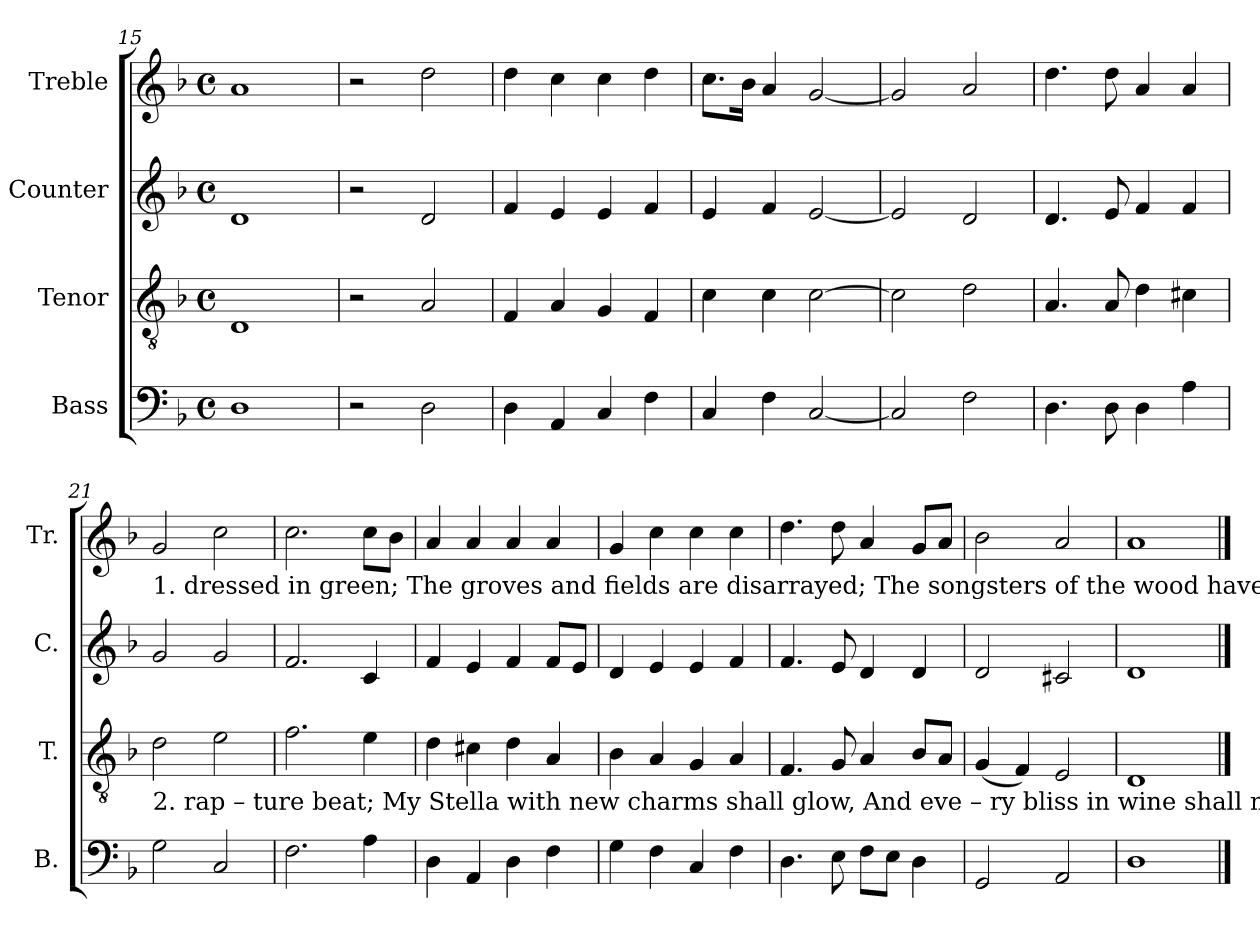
**kern	**kern	**kern	**kern
*part4	*part3	*part2	*part1
*staff4	*staff3	*staff2	*staff1
*I"Bass	*I"Tenor	*I"Counter	*I"Treble
*I'B.	*I'T.	*I'C.	*I'Tr.
*clefF4	*clefGv2	*clefG2	*clefG2
*k[b-]	*k[b-]	*k[b-]	*k[b-]
*M4/4	*M4/4	*M4/4	*M4/4
*met(c)	*met(c)	*met(c)	*met(c)
=15	=15	=15	=15
1D	1D	1d	1a
=16	=16	=16	=16
2r	2r	2r	2r
2D\	2A/	2d/	2dd\
=17	=17	=17	=17
4D\	4F/	4f/	4dd\
4AA/	4A/	4e/	4cc\
4C/	4G/	4e/	4cc\
4F\	4F/	4f/	4dd\
=18	=18	=18	=18
4C/	4c\	4e/	8.cc\L
.	.	.	16b-\Jk
4F\	4c\	4f/	4a/
[2C/	[2c\	[2e/	[2g/
=19	=19	=19	=19
2C/]	2c\]	2e/]	2g/]
2F\	2d\	2d/	2a/
=20	=20	=20	=20
4.D\	4.A/	4.d/	4.dd\
8D\	8A/	8e/	8dd\
4D\	4d\	4f/	4a/
4A\	4c#X\	4f/	4a/
!!LO:LB:g=z
=21	=21	=21	=21
!	!	!	!LO:TX:b:t=1. dressed in green;   The   groves and fields are disarrayed; The songsters of       the       wood     have     fled.
!	!LO:TX:b:t=2. rap – ture    beat;    My Stella with new charms shall glow, And   eve –  ry   bliss    in          wine   shall    meet.	!	!
2G\	2d\	2g/	2g/
2C/	2e\	2g/	2cc\
=22	=22	=22	=22
2.F\	2.f\	2.f/	2.cc\
4A\	4e\	4c/	8cc\L
.	.	.	8b-\J
=23	=23	=23	=23
4D\	4d\	4f/	4a/
4AA/	4c#X\	4e/	4a/
4D\	4d\	4f/	4a/
4F\	4A/	8f/L	4a/
.	.	8e/J	.
=24	=24	=24	=24
4G\	4B-\	4d/	4g/
4F\	4A/	4e/	4cc\
4C/	4G/	4e/	4cc\
4F\	4A/	4f/	4cc\
=25	=25	=25	=25
4.D\	4.F/	4.f/	4.dd\
8E\	8G/	8e/	8dd\
8F\L	4A/	4d/	4a/
8E\J	.	.	.
4D\	8B-/L	4d/	8g/L
.	8A/J	.	8a/J
=26	=26	=26	=26
2GG/	(4G/	2d/	2b-\
.	4F/)	.	.
2AA/	2E/	2c#X/	2a/
=27	=27	=27	=27
1D	1D	1d	1a
==	==	==	==
*-	*-	*-	*-
